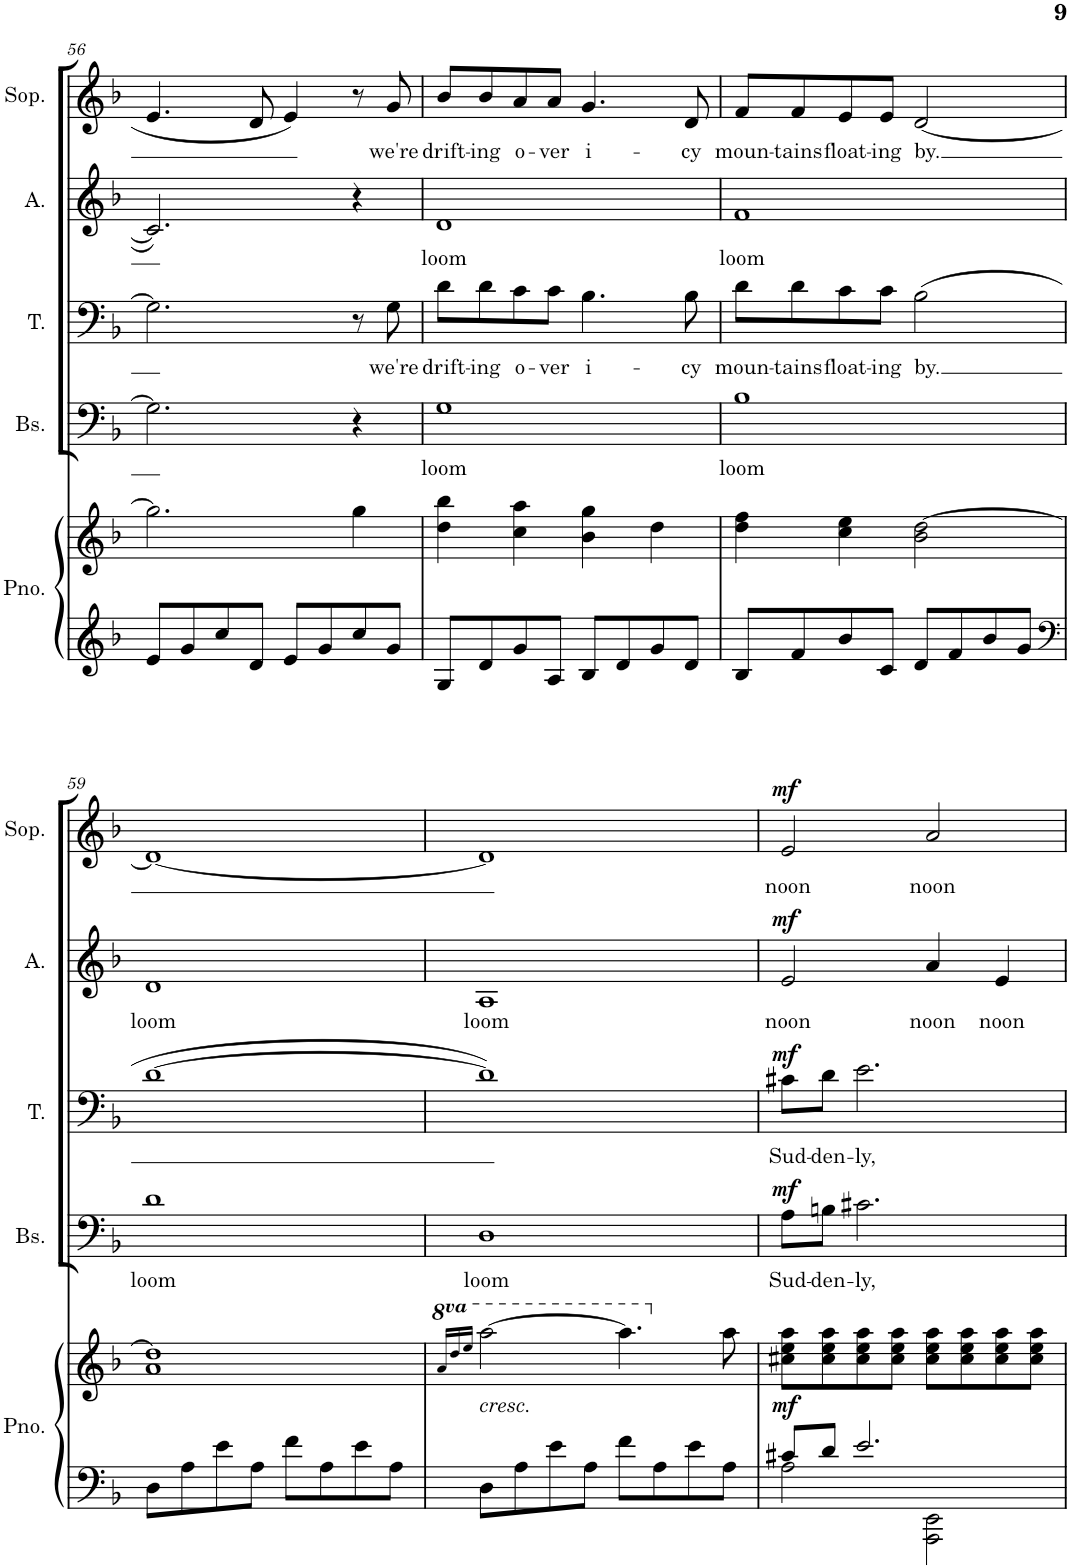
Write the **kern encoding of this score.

**kern	**kern	**dynam	**kern	**text	**dynam	**kern	**text	**dynam	**kern	**text	**dynam	**kern	**text	**dynam
*part5	*part5	*part5	*part4	*part4	*part4	*part3	*part3	*part3	*part2	*part2	*part2	*part1	*part1	*part1
*staff6	*staff5	*staff5/6	*staff4	*staff4	*staff4	*staff3	*staff3	*staff3	*staff2	*staff2	*staff2	*staff1	*staff1	*staff1
*I"Piano	*	*	*I"Bas	*	*	*I"Tenor	*	*	*I"Alt	*	*	*I"Sopraan	*	*
*I'Pno.	*	*	*I'Bs.	*	*	*I'T.	*	*	*I'A.	*	*	*I'Sop.	*	*
!!LO:PB:g=z
*clefG2	*clefG2	*	*clefF4	*	*	*clefF4	*	*	*clefG2	*	*	*clefG2	*	*
*k[b-]	*k[b-]	*	*k[b-]	*	*	*k[b-]	*	*	*k[b-]	*	*	*k[b-]	*	*
*M4/4	*M4/4	*	*M4/4	*	*	*M4/4	*	*	*M4/4	*	*	*M4/4	*	*
=56	=56	=56	=56	=56	=56	=56	=56	=56	=56	=56	=56	=56	=56	=56
8e/L	2.gg\]	.	2.G\]	.	.	2.G\]	.	.	2.c/]	.	.	4.e/	.	.
8g/	.	.	.	.	.	.	.	.	.	.	.	.	.	.
8cc/	.	.	.	.	.	.	.	.	.	.	.	.	.	.
8d/J	.	.	.	.	.	.	.	.	.	.	.	8d/	.	.
8e/L	.	.	.	.	.	.	.	.	.	.	.	4e/	.	.
8g/	.	.	.	.	.	.	.	.	.	.	.	.	.	.
8cc/	4gg\	.	4r	.	.	8r	.	.	4r	.	.	8r	.	.
!	!	!	!	!	!	!	!LO:LY:b	!	!	!	!	!	!LO:LY:b	!
8g/J	.	.	.	.	.	8G\	we're	.	.	.	.	8g/	we're	.
=57	=57	=57	=57	=57	=57	=57	=57	=57	=57	=57	=57	=57	=57	=57
!	!	!	!	!LO:LY:b	!	!	!LO:LY:b	!	!	!LO:LY:b	!	!	!LO:LY:b	!
8G/L	4dd\ 4bb-\	.	1G	loom	.	8d\L	drift-	.	1d	loom	.	8b-/L	drift-	.
!	!	!	!	!	!	!	!LO:LY:b	!	!	!	!	!	!LO:LY:b	!
8d/	.	.	.	.	.	8d\	-ing	.	.	.	.	8b-/	-ing	.
!	!	!	!	!	!	!	!LO:LY:b	!	!	!	!	!	!LO:LY:b	!
8g/	4cc\ 4aa\	.	.	.	.	8c\	o-	.	.	.	.	8a/	o-	.
!	!	!	!	!	!	!	!LO:LY:b	!	!	!	!	!	!LO:LY:b	!
8A/J	.	.	.	.	.	8c\J	-ver	.	.	.	.	8a/J	-ver	.
!	!	!	!	!	!	!	!LO:LY:b	!	!	!	!	!	!LO:LY:b	!
8B-/L	4b-\ 4gg\	.	.	.	.	4.B-\	i-	.	.	.	.	4.g/	i-	.
8d/	.	.	.	.	.	.	.	.	.	.	.	.	.	.
8g/	4dd\	.	.	.	.	.	.	.	.	.	.	.	.	.
!	!	!	!	!	!	!	!LO:LY:b	!	!	!	!	!	!LO:LY:b	!
8d/J	.	.	.	.	.	8B-\	-cy	.	.	.	.	8d/	-cy	.
=58	=58	=58	=58	=58	=58	=58	=58	=58	=58	=58	=58	=58	=58	=58
!	!	!	!	!LO:LY:b	!	!	!LO:LY:b	!	!	!LO:LY:b	!	!	!LO:LY:b	!
8B-/L	4dd\ 4ff\	.	1B-	loom	.	8d\L	moun-	.	1f	loom	.	8f/L	moun-	.
!	!	!	!	!	!	!	!LO:LY:b	!	!	!	!	!	!LO:LY:b	!
8f/	.	.	.	.	.	8d\	-tains	.	.	.	.	8f/	-tains	.
!	!	!	!	!	!	!	!LO:LY:b	!	!	!	!	!	!LO:LY:b	!
8b-/	4cc\ 4ee\	.	.	.	.	8c\	float-	.	.	.	.	8e/	float-	.
!	!	!	!	!	!	!	!LO:LY:b	!	!	!	!	!	!LO:LY:b	!
8c/J	.	.	.	.	.	8c\J	-ing	.	.	.	.	8e/J	-ing	.
!	!	!	!	!	!	!	!LO:LY:b	!	!	!	!	!	!LO:LY:b	!
8d/L	2b-\ [2dd\	.	.	.	.	(2B-\	by.	.	.	.	.	[2d/	by.	.
8f/	.	.	.	.	.	.	.	.	.	.	.	.	.	.
8b-/	.	.	.	.	.	.	.	.	.	.	.	.	.	.
8g/J	.	.	.	.	.	.	.	.	.	.	.	.	.	.
!!LO:LB:g=z
=59	=59	=59	=59	=59	=59	=59	=59	=59	=59	=59	=59	=59	=59	=59
*clefF4	*	*	*	*	*	*	*	*	*	*	*	*	*	*
!	!	!	!	!LO:LY:b	!	!	!	!	!	!LO:LY:b	!	!	!	!
8D\L	1a 1dd]	.	1d	loom	.	[1d	.	.	1d	loom	.	1d_	.	.
8A\	.	.	.	.	.	.	.	.	.	.	.	.	.	.
8e\	.	.	.	.	.	.	.	.	.	.	.	.	.	.
8A\J	.	.	.	.	.	.	.	.	.	.	.	.	.	.
8f\L	.	.	.	.	.	.	.	.	.	.	.	.	.	.
8A\	.	.	.	.	.	.	.	.	.	.	.	.	.	.
8e\	.	.	.	.	.	.	.	.	.	.	.	.	.	.
8A\J	.	.	.	.	.	.	.	.	.	.	.	.	.	.
=60	=60	=60	=60	=60	=60	=60	=60	=60	=60	=60	=60	=60	=60	=60
.	16qaa/LL	.	.	.	.	.	.	.	.	.	.	.	.	.
.	16qddd/	.	.	.	.	.	.	.	.	.	.	.	.	.
.	16qeee/JJ	.	.	.	.	.	.	.	.	.	.	.	.	.
!	!LO:TX:b:i:t=cresc.	!	!	!	!	!	!	!	!	!	!	!	!	!
!	!	!	!	!LO:LY:b	!	!	!	!	!	!LO:LY:b	!	!	!	!
8D\L	[2aaa\	.	1D	loom	.	1d])	.	.	1A	loom	.	1d]	.	.
8A\	.	.	.	.	.	.	.	.	.	.	.	.	.	.
8e\	.	.	.	.	.	.	.	.	.	.	.	.	.	.
8A\J	.	.	.	.	.	.	.	.	.	.	.	.	.	.
8f\L	4.aaa\]	.	.	.	.	.	.	.	.	.	.	.	.	.
8A\	.	.	.	.	.	.	.	.	.	.	.	.	.	.
8e\	.	.	.	.	.	.	.	.	.	.	.	.	.	.
8A\J	8aa\	.	.	.	.	.	.	.	.	.	.	.	.	.
=61	=61	=61	=61	=61	=61	=61	=61	=61	=61	=61	=61	=61	=61	=61
*^	*	*	*	*	*	*	*	*	*	*	*	*	*	*
!	!	!	!LO:DY:b	!	!LO:LY:b	!LO:DY:a	!	!LO:LY:b	!LO:DY:a	!	!LO:LY:b	!LO:DY:a	!	!LO:LY:b	!LO:DY:a
8c#X/L	2A\	8cc#X\ 8ee\ 8aa\L	mf	8A\L	Sud-	mf	8c#X\L	Sud-	mf	2e/	noon	mf	2e/	noon	mf
!	!	!	!	!	!LO:LY:b	!	!	!LO:LY:b	!	!	!	!	!	!	!
8d/J	.	8cc#\ 8ee\ 8aa\	.	8Bn\J	-den-	.	8d\J	-den-	.	.	.	.	.	.	.
!	!	!	!	!	!LO:LY:b	!	!	!LO:LY:b	!	!	!	!	!	!	!
2.e/	.	8cc#\ 8ee\ 8aa\	.	2.c#X\	-ly,	.	2.e\	-ly,	.	.	.	.	.	.	.
.	.	8cc#\ 8ee\ 8aa\J	.	.	.	.	.	.	.	.	.	.	.	.	.
!	!	!	!	!	!	!	!	!	!	!	!LO:LY:b	!	!	!LO:LY:b	!
.	2AAA\ 2EE\	8cc#\ 8ee\ 8aa\L	.	.	.	.	.	.	.	4a/	noon	.	2a/	noon	.
.	.	8cc#\ 8ee\ 8aa\	.	.	.	.	.	.	.	.	.	.	.	.	.
!	!	!	!	!	!	!	!	!	!	!	!LO:LY:b	!	!	!	!
.	.	8cc#\ 8ee\ 8aa\	.	.	.	.	.	.	.	4e/	noon	.	.	.	.
.	.	8cc#\ 8ee\ 8aa\J	.	.	.	.	.	.	.	.	.	.	.	.	.
*v	*v	*	*	*	*	*	*	*	*	*	*	*	*	*	*
=	=	=	=	=	=	=	=	=	=	=	=	=	=	=
*-	*-	*-	*-	*-	*-	*-	*-	*-	*-	*-	*-	*-	*-	*-
